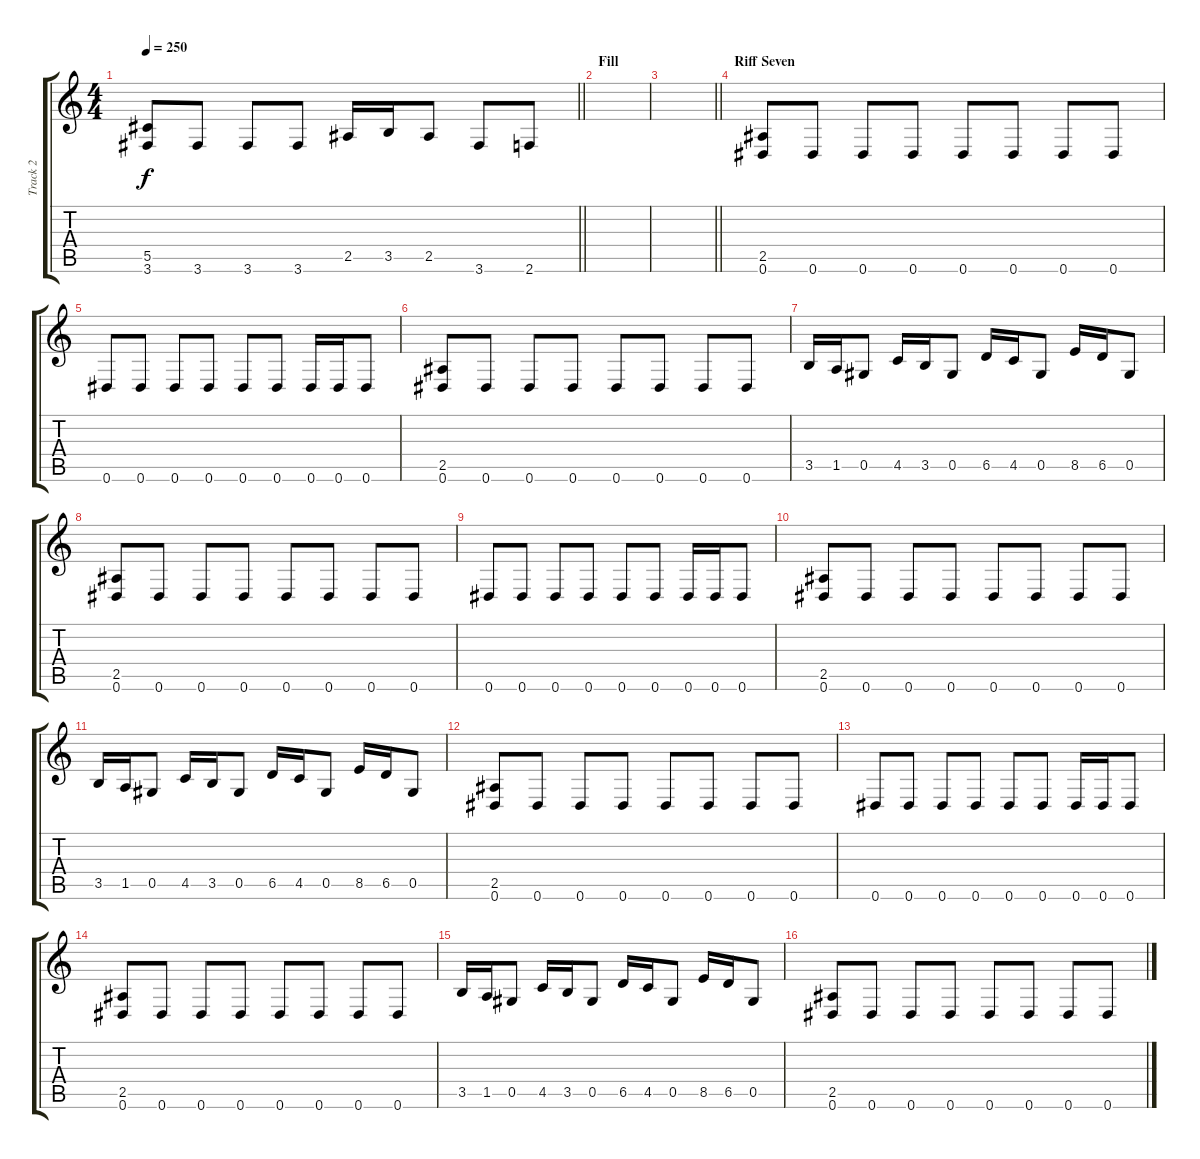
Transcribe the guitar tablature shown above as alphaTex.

\track ("Track 2" "Track 2") {instrument distortionguitar}
\staff {score tabs}
\tuning (Eb4 Bb3 Gb3 Db3 Ab2 Eb2) {hide}
\ts (4 4)
\tempo 250
\clef g2
\barLineRight lightlight
\ks c
(5.5 3.6).8{dy f} 3.6.8 3.6.8 3.6.8 2.5.16 3.5.16 2.5.8 3.6.8 2.6.8 |
\section ("" "Fill")
|
\barLineRight lightlight
|
\section ("" "Riff Seven")
(2.5 0.6).8 0.6.8 0.6.8 0.6.8 0.6.8 0.6.8 0.6.8 0.6.8 |
0.6.8 0.6.8 0.6.8 0.6.8 0.6.8 0.6.8 0.6.16 0.6.16 0.6.8 |
(2.5 0.6).8 0.6.8 0.6.8 0.6.8 0.6.8 0.6.8 0.6.8 0.6.8 |
3.5.16 1.5.16 0.5.8 4.5.16 3.5.16 0.5.8 6.5.16 4.5.16 0.5.8 8.5.16 6.5.16 0.5.8 |
(2.5 0.6).8 0.6.8 0.6.8 0.6.8 0.6.8 0.6.8 0.6.8 0.6.8 |
0.6.8 0.6.8 0.6.8 0.6.8 0.6.8 0.6.8 0.6.16 0.6.16 0.6.8 |
(2.5 0.6).8 0.6.8 0.6.8 0.6.8 0.6.8 0.6.8 0.6.8 0.6.8 |
3.5.16 1.5.16 0.5.8 4.5.16 3.5.16 0.5.8 6.5.16 4.5.16 0.5.8 8.5.16 6.5.16 0.5.8 |
(2.5 0.6).8 0.6.8 0.6.8 0.6.8 0.6.8 0.6.8 0.6.8 0.6.8 |
0.6.8 0.6.8 0.6.8 0.6.8 0.6.8 0.6.8 0.6.16 0.6.16 0.6.8 |
(2.5 0.6).8 0.6.8 0.6.8 0.6.8 0.6.8 0.6.8 0.6.8 0.6.8 |
3.5.16 1.5.16 0.5.8 4.5.16 3.5.16 0.5.8 6.5.16 4.5.16 0.5.8 8.5.16 6.5.16 0.5.8 |
(2.5 0.6).8 0.6.8 0.6.8 0.6.8 0.6.8 0.6.8 0.6.8 0.6.8
